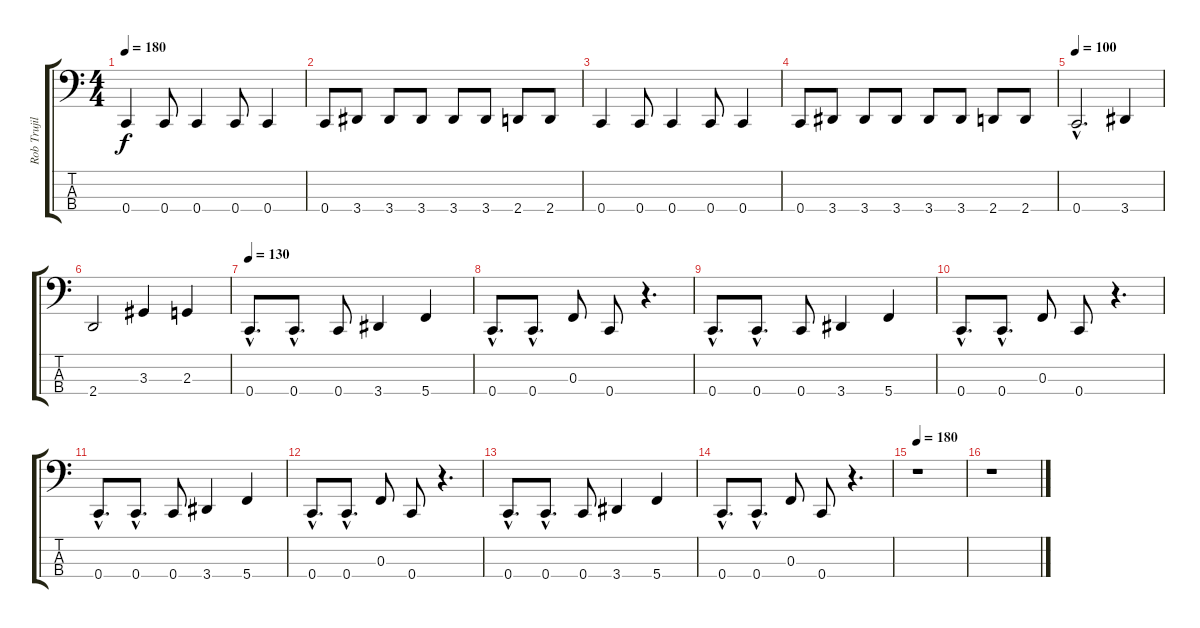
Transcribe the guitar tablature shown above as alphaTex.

\track ("Rob Trujillo" "Rob Trujil") {instrument electricbassfinger}
\staff {score tabs}
\tuning (Eb2 Bb1 F1 C1) {hide}
\ts (4 4)
\tempo 180
\clef f4
\ks c
0.4.4{dy f} 0.4.8 0.4.4 0.4.8 0.4.4 |
0.4.8 3.4.8 3.4.8 3.4.8 3.4.8 3.4.8 2.4.8 2.4.8 |
0.4.4 0.4.8 0.4.4 0.4.8 0.4.4 |
0.4.8 3.4.8 3.4.8 3.4.8 3.4.8 3.4.8 2.4.8 2.4.8 |
\tempo 100
0.4{hac}.2{d} 3.4.4 |
2.4.2 3.3.4 2.3.4 |
\tempo 130
0.4{hac}.8{d} 0.4{hac}.8{d} 0.4.8 3.4.4 5.4.4 |
0.4{hac}.8{d} 0.4{hac}.8{d} 0.3.8 0.4.8 r.4{d} |
0.4{hac}.8{d} 0.4{hac}.8{d} 0.4.8 3.4.4 5.4.4 |
0.4{hac}.8{d} 0.4{hac}.8{d} 0.3.8 0.4.8 r.4{d} |
0.4{hac}.8{d} 0.4{hac}.8{d} 0.4.8 3.4.4 5.4.4 |
0.4{hac}.8{d} 0.4{hac}.8{d} 0.3.8 0.4.8 r.4{d} |
0.4{hac}.8{d} 0.4{hac}.8{d} 0.4.8 3.4.4 5.4.4 |
0.4{hac}.8{d} 0.4{hac}.8{d} 0.3.8 0.4.8 r.4{d} |
\tempo 180
r.1 |
r.1
